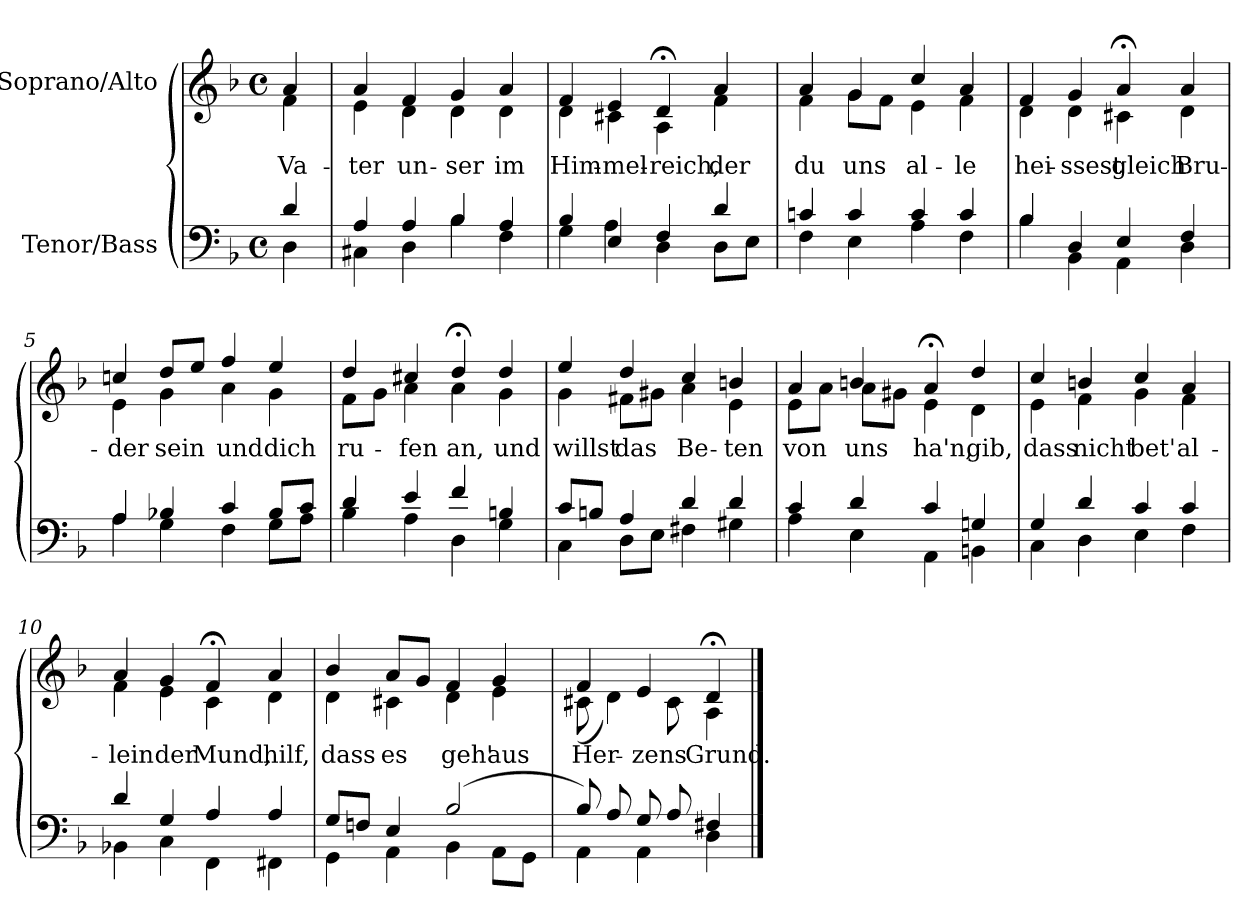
**kern	**kern	**text
*part2	*part1	*part1
*staff2	*staff1	*staff1
*I"Tenor/Bass	*I"Soprano/Alto	*
*clefF4	*clefG2	*
*k[b-]	*k[b-]	*
*M4/4	*M4/4	*
*met(c)	*met(c)	*
=	=	=
*^	*	*
!	!	!	!LO:LY:b
*	*	*^	*
4d/	4D\	4a/	4f\	Va-
=1	=1	=1	=1	=1
!	!	!	!	!LO:LY:b
4A/	4C#X\	4a/	4e\	-ter
!	!	!	!	!LO:LY:b
4A/	4D\	4f/	4d\	un-
!	!	!	!	!LO:LY:b
4B-/	4B-\	4g/	4d\	-ser
!	!	!	!	!LO:LY:b
4A/	4F\	4a/	4d\	im
=2	=2	=2	=2	=2
!	!	!	!	!LO:LY:b
4B-/	4G\	4f/	4d\	Him-
!	!	!	!	!LO:LY:b
4E/	4A\	4e/	4c#X\	-mel-
!	!	!	!	!LO:LY:b
4F/	4D\	4d;</	4A\	-reich,
!	!	!	!	!LO:LY:b
4d/	8D\L	4a/	4f\	der
.	8E\J	.	.	.
=3	=3	=3	=3	=3
!	!	!	!	!LO:LY:b
4cn/	4F\	4a/	4f\	du
!	!	!	!	!LO:LY:b
4c/	4E\	4g/	8g\L	uns
.	.	.	8f\J	.
!	!	!	!	!LO:LY:b
4c/	4A\	4cc/	4e\	al-
!	!	!	!	!LO:LY:b
4c/	4F\	4a/	4f\	-le
!!LO:LB:g=z	!!
=4	=4	=4	=4	=4
!	!	!	!	!LO:LY:b
4B-/	4B-\	4f/	4d\	hei-
!	!	!	!	!LO:LY:b
4D/	4BB-\	4g/	4d\	-ssest
!	!	!	!	!LO:LY:b
4E/	4AA\	4a;</	4c#X\	gleich
!	!	!	!	!LO:LY:b
4F/	4D\	4a/	4d\	Bru-
=5	=5	=5	=5	=5
!	!	!	!	!LO:LY:b
4A/	4A\	4ccn/	4e\	-der
!	!	!	!	!LO:LY:b
4B-X/	4G\	8dd/L	4g\	sein
.	.	8ee/J	.	.
!	!	!	!	!LO:LY:b
4c/	4F\	4ff/	4a\	und
!	!	!	!	!LO:LY:b
8B-/L	8G\L	4ee/	4g\	dich
8c/J	8A\J	.	.	.
=6	=6	=6	=6	=6
!	!	!	!	!LO:LY:b
4d/	4B-\	4dd/	8f\L	ru-
.	.	.	8g\J	.
!	!	!	!	!LO:LY:b
4e/	4A\	4cc#X/	4a\	-fen
!	!	!	!	!LO:LY:b
4f/	4D\	4dd;</	4a\	an,
!	!	!	!	!LO:LY:b
4Bn/	4G\	4dd/	4g\	und
!!LO:LB:g=z	!!
=7	=7	=7	=7	=7
!	!	!	!	!LO:LY:b
8c/L	4C\	4ee/	4g\	willst
8Bn/J	.	.	.	.
!	!	!	!	!LO:LY:b
4A/	8D\L	4dd/	8f#X\L	das
.	8E\J	.	8g#X\J	.
!	!	!	!	!LO:LY:b
4d/	4F#X\	4cc/	4a\	Be-
!	!	!	!	!LO:LY:b
4d/	4G#X\	4bn/	4e\	-ten
=8	=8	=8	=8	=8
!	!	!	!	!LO:LY:b
4c/	4A\	4a/	8e\L	von
.	.	.	8a\J	.
!	!	!	!	!LO:LY:b
4d/	4E\	4bn/	8a\L	uns
.	.	.	8g#X\J	.
!	!	!	!	!LO:LY:b
4c/	4AA\	4a;</	4e\	ha'n,
!	!	!	!	!LO:LY:b
4Gn/	4BBn\	4dd/	4d\	gib,
=9	=9	=9	=9	=9
!	!	!	!	!LO:LY:b
4G/	4C\	4cc/	4e\	dass
!	!	!	!	!LO:LY:b
4d/	4D\	4bn/	4f\	nicht
!	!	!	!	!LO:LY:b
4c/	4E\	4cc/	4g\	bet'
!	!	!	!	!LO:LY:b
4c/	4F\	4a/	4f\	al-
!!LO:LB:g=z	!!
=10	=10	=10	=10	=10
!	!	!	!	!LO:LY:b
4d/	4BB-X\	4a/	4f\	-lein
!	!	!	!	!LO:LY:b
4G/	4C\	4g/	4e\	der
!	!	!	!	!LO:LY:b
4A/	4FF\	4f;</	4c\	Mund,
!	!	!	!	!LO:LY:b
4A/	4FF#X\	4a/	4d\	hilf,
=11	=11	=11	=11	=11
!	!	!	!	!LO:LY:b
8G/L	4GG\	4b-/	4d\	dass
8Fn/J	.	.	.	.
!	!	!	!	!LO:LY:b
4E/	4AA\	8a/L	4c#X\	es
.	.	8g/J	.	.
!	!	!	!	!LO:LY:b
(2B-/	4BB-\	4f/	4d\	geh'
!	!	!	!	!LO:LY:b
.	8AA\L	4g/	4e\	aus
.	8GG\J	.	.	.
=12	=12	=12	=12	=12
!	!	!	!	!LO:LY:b
8B-/)	4AA\	4f/	(8c#X\	Her-
8A/	.	.	4d\)	.
!	!	!	!	!LO:LY:b
8G/	4AA\	4e/	.	-zens
8A/	.	.	8c#\	.
!	!	!	!	!LO:LY:b
4F#X/	4D\	4d;</	4A\	Grund.
*v	*v	*	*	*
*	*v	*v	*
==	==	==
*-	*-	*-
